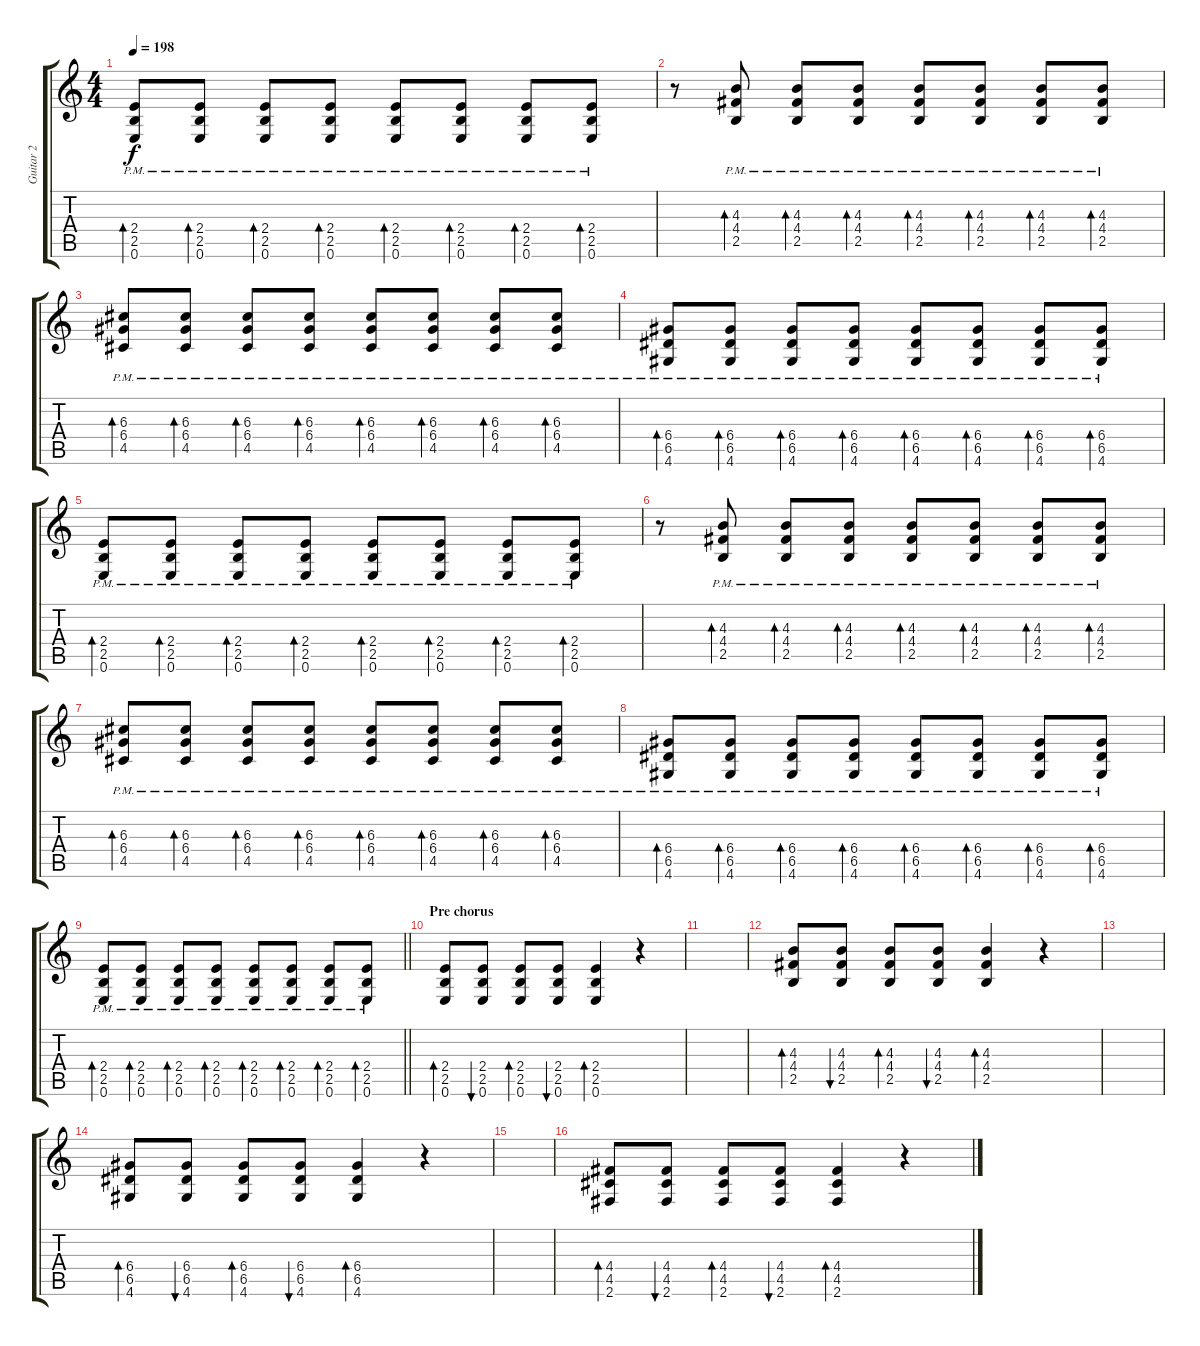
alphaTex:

\track ("Guitar 2" "Guitar 2") {instrument distortionguitar}
\staff {score tabs}
\tuning (E4 B3 G3 D3 A2 E2) {hide}
\ts (4 4)
\tempo 198
\clef g2
\ks c
(2.4{pm} 2.5{pm} 0.6{pm}).8{bd 30 dy f} (2.4{pm} 2.5{pm} 0.6{pm}).8{bd 30} (2.4{pm} 2.5{pm} 0.6{pm}).8{bd 30} (2.4{pm} 2.5{pm} 0.6{pm}).8{bd 30} (2.4{pm} 2.5{pm} 0.6{pm}).8{bd 30} (2.4{pm} 2.5{pm} 0.6{pm}).8{bd 30} (2.4{pm} 2.5{pm} 0.6{pm}).8{bd 30} (2.4{pm} 2.5 0.6).8{bd 30} |
r.8 (4.3{pm} 4.4{pm} 2.5{pm}).8{bd 30} (4.3{pm} 4.4{pm} 2.5{pm}).8{bd 30} (4.3{pm} 4.4{pm} 2.5{pm}).8{bd 30} (4.3{pm} 4.4{pm} 2.5{pm}).8{bd 30} (4.3{pm} 4.4{pm} 2.5{pm}).8{bd 30} (4.3{pm} 4.4{pm} 2.5{pm}).8{bd 30} (4.3{pm} 4.4{pm} 2.5{pm}).8{bd 30} |
(6.3{pm} 6.4{pm} 4.5{pm}).8{bd 30} (6.3{pm} 6.4{pm} 4.5{pm}).8{bd 30} (6.3{pm} 6.4{pm} 4.5{pm}).8{bd 30} (6.3{pm} 6.4{pm} 4.5{pm}).8{bd 30} (6.3{pm} 6.4{pm} 4.5{pm}).8{bd 30} (6.3{pm} 6.4{pm} 4.5{pm}).8{bd 30} (6.3{pm} 6.4{pm} 4.5{pm}).8{bd 30} (6.3{pm} 6.4{pm} 4.5{pm}).8{bd 30} |
(6.4{pm} 6.5{pm} 4.6{pm}).8{bd 30} (6.4{pm} 6.5{pm} 4.6{pm}).8{bd 30} (6.4{pm} 6.5{pm} 4.6{pm}).8{bd 30} (6.4{pm} 6.5{pm} 4.6{pm}).8{bd 30} (6.4{pm} 6.5{pm} 4.6{pm}).8{bd 30} (6.4{pm} 6.5{pm} 4.6{pm}).8{bd 30} (6.4{pm} 6.5{pm} 4.6{pm}).8{bd 30} (6.4{pm} 6.5{pm} 4.6{pm}).8{bd 30} |
(2.4{pm} 2.5{pm} 0.6{pm}).8{bd 30} (2.4{pm} 2.5{pm} 0.6{pm}).8{bd 30} (2.4{pm} 2.5{pm} 0.6{pm}).8{bd 30} (2.4{pm} 2.5{pm} 0.6{pm}).8{bd 30} (2.4{pm} 2.5{pm} 0.6{pm}).8{bd 30} (2.4{pm} 2.5{pm} 0.6{pm}).8{bd 30} (2.4{pm} 2.5{pm} 0.6{pm}).8{bd 30} (2.4{pm} 2.5 0.6).8{bd 30} |
r.8 (4.3{pm} 4.4{pm} 2.5{pm}).8{bd 30} (4.3{pm} 4.4{pm} 2.5{pm}).8{bd 30} (4.3{pm} 4.4{pm} 2.5{pm}).8{bd 30} (4.3{pm} 4.4{pm} 2.5{pm}).8{bd 30} (4.3{pm} 4.4{pm} 2.5{pm}).8{bd 30} (4.3{pm} 4.4{pm} 2.5{pm}).8{bd 30} (4.3{pm} 4.4{pm} 2.5{pm}).8{bd 30} |
(6.3{pm} 6.4{pm} 4.5{pm}).8{bd 30} (6.3{pm} 6.4{pm} 4.5{pm}).8{bd 30} (6.3{pm} 6.4{pm} 4.5{pm}).8{bd 30} (6.3{pm} 6.4{pm} 4.5{pm}).8{bd 30} (6.3{pm} 6.4{pm} 4.5{pm}).8{bd 30} (6.3{pm} 6.4{pm} 4.5{pm}).8{bd 30} (6.3{pm} 6.4{pm} 4.5{pm}).8{bd 30} (6.3{pm} 6.4{pm} 4.5{pm}).8{bd 30} |
(6.4{pm} 6.5{pm} 4.6{pm}).8{bd 30} (6.4{pm} 6.5{pm} 4.6{pm}).8{bd 30} (6.4{pm} 6.5{pm} 4.6{pm}).8{bd 30} (6.4{pm} 6.5{pm} 4.6{pm}).8{bd 30} (6.4{pm} 6.5{pm} 4.6{pm}).8{bd 30} (6.4{pm} 6.5{pm} 4.6{pm}).8{bd 30} (6.4{pm} 6.5{pm} 4.6{pm}).8{bd 30} (6.4{pm} 6.5{pm} 4.6{pm}).8{bd 30} |
\barLineRight lightlight
(2.4{pm} 2.5{pm} 0.6{pm}).8{bd 30} (2.4{pm} 2.5{pm} 0.6{pm}).8{bd 30} (2.4{pm} 2.5{pm} 0.6{pm}).8{bd 30} (2.4{pm} 2.5{pm} 0.6{pm}).8{bd 30} (2.4{pm} 2.5{pm} 0.6{pm}).8{bd 30} (2.4{pm} 2.5{pm} 0.6{pm}).8{bd 30} (2.4{pm} 2.5{pm} 0.6{pm}).8{bd 30} (2.4{pm} 2.5 0.6).8{bd 30} |
\section ("" "Pre chorus")
(2.4 2.5 0.6).8{bd 30} (2.4 2.5 0.6).8{bu 30} (2.4 2.5 0.6).8{bd 30} (2.4 2.5 0.6).8{bu 30} (2.4 2.5 0.6).4{bd 30} r.4 |
|
(4.3 4.4 2.5).8{bd 30} (4.3 4.4 2.5).8{bu 30} (4.3 4.4 2.5).8{bd 30} (4.3 4.4 2.5).8{bu 30} (4.3 4.4 2.5).4{bd 30} r.4 |
|
(6.4 6.5 4.6).8{bd 30} (6.4 6.5 4.6).8{bu 30} (6.4 6.5 4.6).8{bd 30} (6.4 6.5 4.6).8{bu 30} (6.4 6.5 4.6).4{bd 30} r.4 |
|
(4.4 4.5 2.6).8{bd 30} (4.4 4.5 2.6).8{bu 30} (4.4 4.5 2.6).8{bd 30} (4.4 4.5 2.6).8{bu 30} (4.4 4.5 2.6).4{bd 30} r.4
